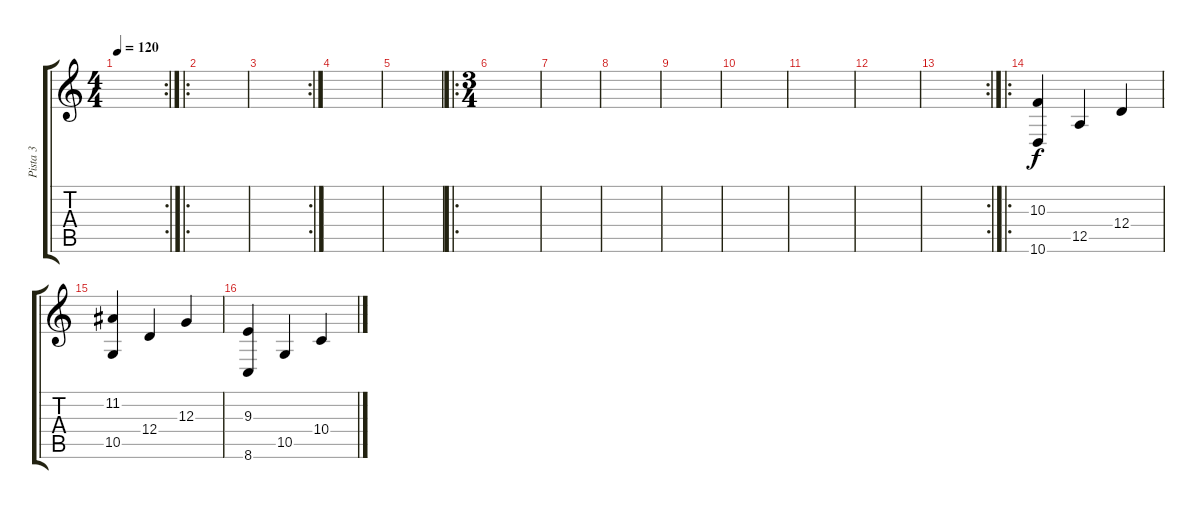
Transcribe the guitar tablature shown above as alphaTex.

\track ("Pista 3" "Pista 3") {instrument acousticgrandpiano}
\staff {score tabs}
\tuning (E4 B3 G3 D3 A2 E2) {hide}
\rc 2
\ts (4 4)
\tempo 120
\clef g2
\ks c
|
\ro
|
\rc 2
|
|
|
\ro
\ts (3 4)
|
|
|
|
|
|
|
\rc 2
|
\ro
(10.3 10.6).4 12.5.4 12.4.4 |
(11.2 10.5).4 12.4.4 12.3.4 |
(9.3 8.6).4 10.5.4 10.4.4
